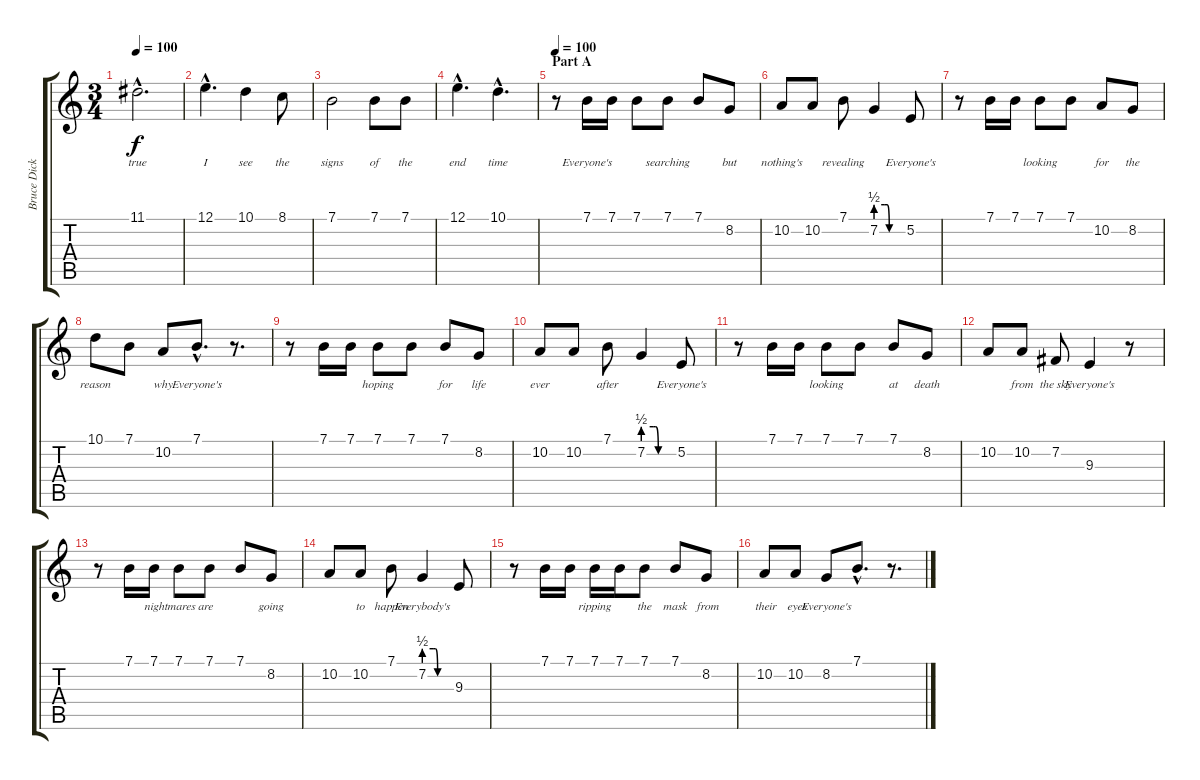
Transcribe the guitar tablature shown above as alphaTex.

\track ("Bruce Dickinson" "Bruce Dick") {instrument flute}
\staff {score tabs}
\tuning (E4 B3 G3 D3 A2 E2) {hide}
\ts (3 4)
\tempo 100
\clef g2
\ks c
11.1{hac}.2{d lyrics (0 "true") lyrics (1 "") lyrics (2 "") lyrics (3 "") lyrics (4 "") dy f} |
12.1{hac}.4{d lyrics (0 "I") lyrics (1 "") lyrics (2 "") lyrics (3 "") lyrics (4 "")} 10.1.4{lyrics (0 "see") lyrics (1 "") lyrics (2 "") lyrics (3 "") lyrics (4 "")} 8.1.8{lyrics (0 "the") lyrics (1 "") lyrics (2 "") lyrics (3 "") lyrics (4 "")} |
7.1.2{lyrics (0 "signs") lyrics (1 "") lyrics (2 "") lyrics (3 "") lyrics (4 "")} 7.1.8{lyrics (0 "of") lyrics (1 "") lyrics (2 "") lyrics (3 "") lyrics (4 "")} 7.1.8{lyrics (0 "the") lyrics (1 "") lyrics (2 "") lyrics (3 "") lyrics (4 "")} |
12.1{hac}.4{d lyrics (0 "end") lyrics (1 "") lyrics (2 "") lyrics (3 "") lyrics (4 "")} 10.1{hac}.4{d lyrics (0 "time") lyrics (1 "") lyrics (2 "") lyrics (3 "") lyrics (4 "")} |
\section ("" "Part A")
\tempo 100
r.8 7.1.16{lyrics (0 "Everyone's") lyrics (1 "") lyrics (2 "") lyrics (3 "") lyrics (4 "")} 7.1.16{lyrics (0 "") lyrics (1 "") lyrics (2 "") lyrics (3 "") lyrics (4 "")} 7.1.8{lyrics (0 "") lyrics (1 "") lyrics (2 "") lyrics (3 "") lyrics (4 "")} 7.1.8{lyrics (0 "searching") lyrics (1 "") lyrics (2 "") lyrics (3 "") lyrics (4 "")} 7.1.8{lyrics (0 "") lyrics (1 "") lyrics (2 "") lyrics (3 "") lyrics (4 "")} 8.2.8{lyrics (0 "but") lyrics (1 "") lyrics (2 "") lyrics (3 "") lyrics (4 "")} |
10.2.8{lyrics (0 "nothing's") lyrics (1 "") lyrics (2 "") lyrics (3 "") lyrics (4 "")} 10.2.8{lyrics (0 "") lyrics (1 "") lyrics (2 "") lyrics (3 "") lyrics (4 "")} 7.1.8{lyrics (0 "revealing") lyrics (1 "") lyrics (2 "") lyrics (3 "") lyrics (4 "")} 7.2{be (custom 0 2 20 2 25 2 30 0 35 0 40 0 60 0)}.4{lyrics (0 "") lyrics (1 "") lyrics (2 "") lyrics (3 "") lyrics (4 "")} 5.2.8{lyrics (0 "Everyone's") lyrics (1 "") lyrics (2 "") lyrics (3 "") lyrics (4 "")} |
r.8 7.1.16{lyrics (0 "") lyrics (1 "") lyrics (2 "") lyrics (3 "") lyrics (4 "")} 7.1.16{lyrics (0 "") lyrics (1 "") lyrics (2 "") lyrics (3 "") lyrics (4 "")} 7.1.8{lyrics (0 "looking") lyrics (1 "") lyrics (2 "") lyrics (3 "") lyrics (4 "")} 7.1.8{lyrics (0 "") lyrics (1 "") lyrics (2 "") lyrics (3 "") lyrics (4 "")} 10.2.8{lyrics (0 "for") lyrics (1 "") lyrics (2 "") lyrics (3 "") lyrics (4 "")} 8.2.8{lyrics (0 "the") lyrics (1 "") lyrics (2 "") lyrics (3 "") lyrics (4 "")} |
10.1.8{lyrics (0 "reason") lyrics (1 "") lyrics (2 "") lyrics (3 "") lyrics (4 "")} 7.1.8{lyrics (0 "") lyrics (1 "") lyrics (2 "") lyrics (3 "") lyrics (4 "")} 10.2.8{lyrics (0 "why") lyrics (1 "") lyrics (2 "") lyrics (3 "") lyrics (4 "")} 7.1{hac}.8{d lyrics (0 "Everyone's") lyrics (1 "") lyrics (2 "") lyrics (3 "") lyrics (4 "")} r.8{d} |
r.8 7.1.16{lyrics (0 "") lyrics (1 "") lyrics (2 "") lyrics (3 "") lyrics (4 "")} 7.1.16{lyrics (0 "") lyrics (1 "") lyrics (2 "") lyrics (3 "") lyrics (4 "")} 7.1.8{lyrics (0 "hoping") lyrics (1 "") lyrics (2 "") lyrics (3 "") lyrics (4 "")} 7.1.8{lyrics (0 "") lyrics (1 "") lyrics (2 "") lyrics (3 "") lyrics (4 "")} 7.1.8{lyrics (0 "for") lyrics (1 "") lyrics (2 "") lyrics (3 "") lyrics (4 "")} 8.2.8{lyrics (0 "life") lyrics (1 "") lyrics (2 "") lyrics (3 "") lyrics (4 "")} |
10.2.8{lyrics (0 "ever") lyrics (1 "") lyrics (2 "") lyrics (3 "") lyrics (4 "")} 10.2.8{lyrics (0 "") lyrics (1 "") lyrics (2 "") lyrics (3 "") lyrics (4 "")} 7.1.8{lyrics (0 "after") lyrics (1 "") lyrics (2 "") lyrics (3 "") lyrics (4 "")} 7.2{be (custom 0 2 20 2 25 2 30 0 35 0 40 0 60 0)}.4{lyrics (0 "") lyrics (1 "") lyrics (2 "") lyrics (3 "") lyrics (4 "")} 5.2.8{lyrics (0 "Everyone's") lyrics (1 "") lyrics (2 "") lyrics (3 "") lyrics (4 "")} |
r.8 7.1.16{lyrics (0 "") lyrics (1 "") lyrics (2 "") lyrics (3 "") lyrics (4 "")} 7.1.16{lyrics (0 "") lyrics (1 "") lyrics (2 "") lyrics (3 "") lyrics (4 "")} 7.1.8{lyrics (0 "looking") lyrics (1 "") lyrics (2 "") lyrics (3 "") lyrics (4 "")} 7.1.8{lyrics (0 "") lyrics (1 "") lyrics (2 "") lyrics (3 "") lyrics (4 "")} 7.1.8{lyrics (0 "at") lyrics (1 "") lyrics (2 "") lyrics (3 "") lyrics (4 "")} 8.2.8{lyrics (0 "death") lyrics (1 "") lyrics (2 "") lyrics (3 "") lyrics (4 "")} |
10.2.8{lyrics (0 "") lyrics (1 "") lyrics (2 "") lyrics (3 "") lyrics (4 "")} 10.2.8{lyrics (0 "from") lyrics (1 "") lyrics (2 "") lyrics (3 "") lyrics (4 "")} 7.2.8{lyrics (0 "the sky") lyrics (1 "") lyrics (2 "") lyrics (3 "") lyrics (4 "")} 9.3.4{lyrics (0 "Everyone's") lyrics (1 "") lyrics (2 "") lyrics (3 "") lyrics (4 "")} r.8 |
r.8 7.1.16{lyrics (0 "") lyrics (1 "") lyrics (2 "") lyrics (3 "") lyrics (4 "")} 7.1.16{lyrics (0 "") lyrics (1 "") lyrics (2 "") lyrics (3 "") lyrics (4 "")} 7.1.8{lyrics (0 "nightmares are") lyrics (1 "") lyrics (2 "") lyrics (3 "") lyrics (4 "")} 7.1.8{lyrics (0 "") lyrics (1 "") lyrics (2 "") lyrics (3 "") lyrics (4 "")} 7.1.8{lyrics (0 "") lyrics (1 "") lyrics (2 "") lyrics (3 "") lyrics (4 "")} 8.2.8{lyrics (0 "going") lyrics (1 "") lyrics (2 "") lyrics (3 "") lyrics (4 "")} |
10.2.8{lyrics (0 "") lyrics (1 "") lyrics (2 "") lyrics (3 "") lyrics (4 "")} 10.2.8{lyrics (0 "to") lyrics (1 "") lyrics (2 "") lyrics (3 "") lyrics (4 "")} 7.1.8{lyrics (0 "happen") lyrics (1 "") lyrics (2 "") lyrics (3 "") lyrics (4 "")} 7.2{be (custom 0 2 20 2 25 2 30 0 35 0 40 0 60 0)}.4{lyrics (0 "Everybody's") lyrics (1 "") lyrics (2 "") lyrics (3 "") lyrics (4 "")} 9.3.8{lyrics (0 "") lyrics (1 "") lyrics (2 "") lyrics (3 "") lyrics (4 "")} |
r.8 7.1.16{lyrics (0 "") lyrics (1 "") lyrics (2 "") lyrics (3 "") lyrics (4 "")} 7.1.16{lyrics (0 "") lyrics (1 "") lyrics (2 "") lyrics (3 "") lyrics (4 "")} 7.1.16{lyrics (0 "ripping") lyrics (1 "") lyrics (2 "") lyrics (3 "") lyrics (4 "")} 7.1.16{lyrics (0 "") lyrics (1 "") lyrics (2 "") lyrics (3 "") lyrics (4 "")} 7.1.8{lyrics (0 "the") lyrics (1 "") lyrics (2 "") lyrics (3 "") lyrics (4 "")} 7.1.8{lyrics (0 "mask") lyrics (1 "") lyrics (2 "") lyrics (3 "") lyrics (4 "")} 8.2.8{lyrics (0 " from") lyrics (1 "") lyrics (2 "") lyrics (3 "") lyrics (4 "")} |
10.2.8{lyrics (0 " their") lyrics (1 "") lyrics (2 "") lyrics (3 "") lyrics (4 "")} 10.2.8{lyrics (0 " eyes") lyrics (1 "") lyrics (2 "") lyrics (3 "") lyrics (4 "")} 8.2.8{lyrics (0 "Everyone's") lyrics (1 "") lyrics (2 "") lyrics (3 "") lyrics (4 "")} 7.1{hac}.8{d lyrics (0 "") lyrics (1 "") lyrics (2 "") lyrics (3 "") lyrics (4 "")} r.8{d}
